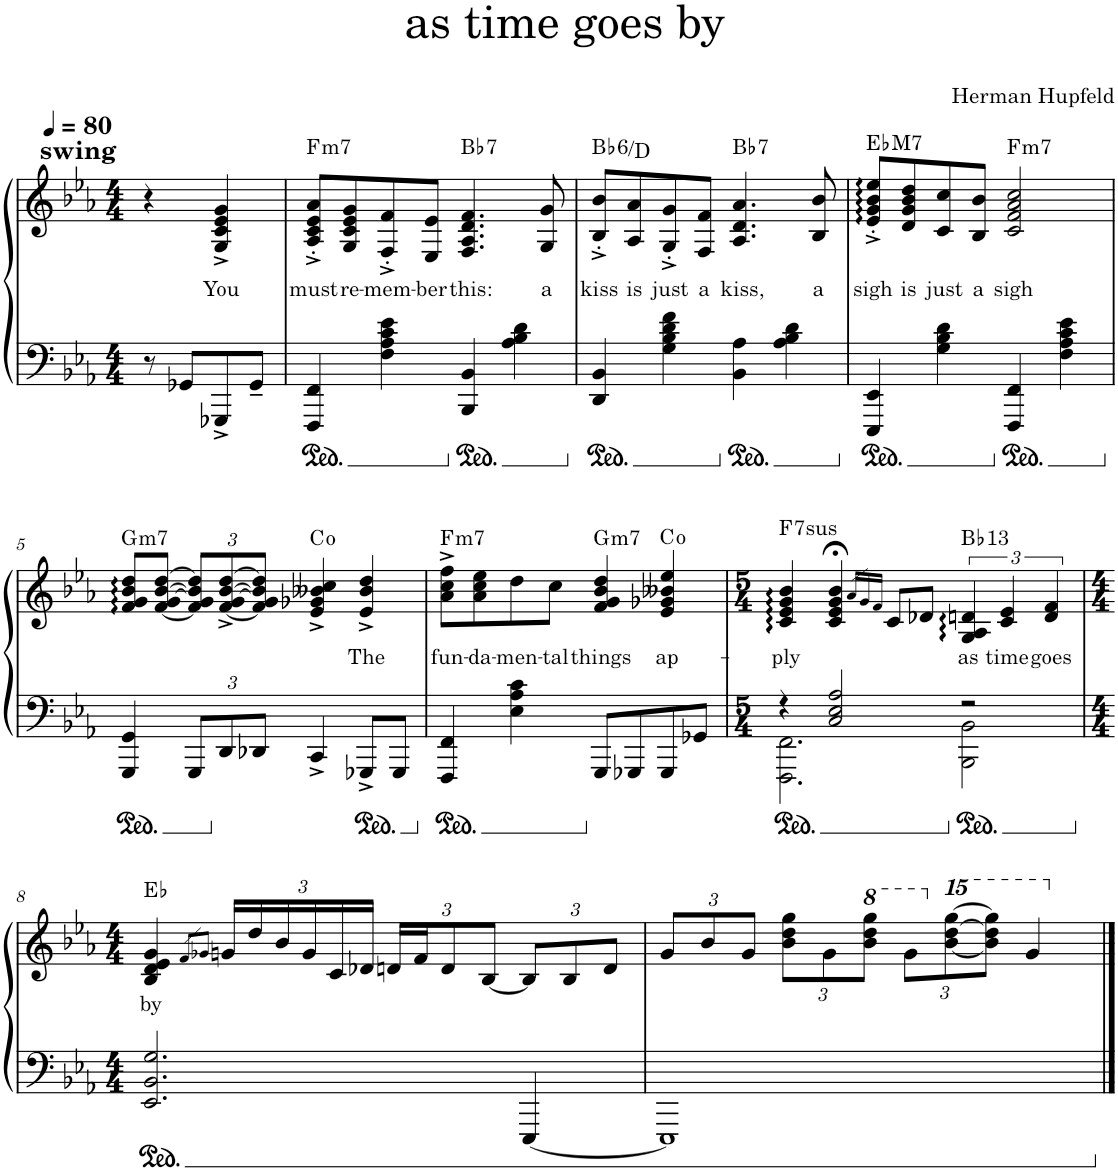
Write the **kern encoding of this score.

**kern	**kern	**text	**harte
*part1	*part1	*part1	*part1
*staff2	*staff1	*staff1	*
*I"Piano	*	*	*
*I'Pno.	*	*	*
*clefF4	*clefG2	*	*
*k[b-e-a-]	*k[b-e-a-]	*	*
*M4/4	*M4/4	*	*
*MM80	*MM80	*	*
=1	=1	=1	=1
!	!LO:TX:a:B:t=swing	!	!
8r	4r	.	.
8GG-X/L	.	.	.
!	!	!LO:LY:b	!
8GGG-X^/	4G/^ 4c/^ 4e-/^ 4g/^	You	.
8GG-~/J	.	.	.
=2	=2	=2	=2
!	!	!LO:LY:b	!LO:H:kt=m7
4FFF/ 4FF/	8A-/^' 8c/^' 8e-/^' 8a-/^'L	must	F:min7
!	!	!LO:LY:b	!
.	8G/ 8c/ 8e-/ 8g/	re-	.
!	!	!LO:LY:b	!
4F\ 4A-\ 4c\ 4e-\	8F/^' 8f/^'	-mem-	.
!	!	!LO:LY:b	!
.	8E-/ 8e-/J	-ber	.
!	!	!LO:LY:b	!LO:H:kt=7
4BBB-/ 4BB-/	4.F/ 4.A-/ 4.d/ 4.f/	this:	Bb:7
4A-\ 4B-\ 4d\	.	.	.
!	!	!LO:LY:b	!
.	8G/ 8g/	a	.
=3	=3	=3	=3
!	!	!LO:LY:b	!LO:H:kt=6
4DD/ 4BB-/	8B-/^' 8b-/^'L	kiss	Bb:maj6/3
!	!	!LO:LY:b	!
.	8A-/ 8a-/	is	.
!	!	!LO:LY:b	!
4G\ 4B-\ 4d\ 4f\	8G/^' 8g/^'	just	.
!	!	!LO:LY:b	!
.	8F/ 8f/J	a	.
!	!	!LO:LY:b	!LO:H:kt=7
4BB-\ 4A-\	4.A-/ 4.d/ 4.a-/	kiss,	Bb:7
4A-\ 4B-\ 4d\	.	.	.
!	!	!LO:LY:b	!
.	8B-/ 8b-/	a	.
=4	=4	=4	=4
!	!	!LO:LY:b	!LO:H:kt=M7
4EEE-/ 4EE-/	8e-/::^' 8g/::^' 8b-/::^' 8ee-/::^'L	sigh	Eb:maj7
!	!	!LO:LY:b	!
.	8d/ 8g/ 8b-/ 8dd/	is	.
!	!	!LO:LY:b	!
4G\ 4B-\ 4d\	8c/ 8cc/	just	.
!	!	!LO:LY:b	!
.	8B-/ 8b-/J	a	.
!	!	!LO:LY:b	!LO:H:kt=m7
4FFF/ 4FF/	2c/ 2f/ 2a-/ 2cc/	sigh	F:min7
4F\ 4A-\ 4c\ 4e-\	.	.	.
!!LO:LB:g=z
=5	=5	=5	=5
!	!	!	!LO:H:kt=m7
4GGG/ 4GG/	8f/:: 8g/:: 8b-/:: 8dd/::L	.	G:min7
.	[8f/ [8g/ [8b-/ [8dd/J	.	.
*Xbrackettup	*	*	*
12GGG/L	4f/] 4g/] 4b-/] 4dd/]	.	.
12DD/	.	.	.
12DD-X/J	.	.	.
4CC^/	4e-/^ 4g-X/^ 4b--X/^ 4cc/^	.	C:dim
!	!	!LO:LY:b	!
8GGG-X^/L	4e-/^ 4b--/^ 4dd/^	The	.
8GGG-/J	.	.	.
=6	=6	=6	=6
!	!	!LO:LY:b	!LO:H:kt=m7
4FFF/ 4FF/	8a-\^ 8cc\^ 8ff\^L	fun-	F:min7
!	!	!LO:LY:b	!
.	8a-\ 8cc\ 8ee-\	-da-	.
!	!	!LO:LY:b	!
4E-\ 4A-\ 4c\	8dd\	-men-	.
!	!	!LO:LY:b	!
.	8cc\J	-tal	.
!	!	!LO:LY:b	!LO:H:kt=m7
8GGG/L	4f/ 4g/ 4b-/ 4dd/	things	G:min7
8GGG-X/	.	.	.
!	!	!LO:LY:b	!
8GGG-/	4e-/ 4g-X/ 4b--X/ 4ee-/	ap-	C:dim
8GG-X/J	.	.	.
=7	=7	=7	=7
*M5/4	*M5/4	*	*
*^	*	*	*
!	!	!	!LO:LY:b	!LO:H:kt=7sus
4r	2.FFF\ 2.FF\	4c/:: 4e-/:: 4g/:: 4b-/::	-ply	F:sus4(7)
2C/ 2E-/ 2A-/	.	4c/;< 4e-/;< 4g/;< 4b-/;<	.	.
.	.	16qa-/LL	.	.
.	.	16qg/	.	.
.	.	16qf/JJ	.	.
.	.	8c/L	.	.
.	.	8d-X/J	.	.
!	!	!	!LO:LY:b	!LO:H:kt=13
2r	2BBB-\ 2BB-\	6G/:: 6A-/:: 6dn/::	as	Bb:9(11,13)
!	!	!	!LO:LY:b	!
.	.	6c/ 6e-/	time	.
!	!	!	!LO:LY:b	!
.	.	6d/ 6f/	goes	.
*v	*v	*	*	*
!!LO:LB:g=z
=8	=8	=8	=8
*M4/4	*M4/4	*	*
!	!	!LO:LY:b	!
2.EE-/ 2.BB-/ 2.G/	4B-/ 4d/ 4e-/ 4g/	by	Eb:maj
.	8qf/L	.	.
.	8qg-X/J	.	.
*	*Xbrackettup	*	*
.	24gn/LL	.	.
.	24dd/	.	.
.	24b-/	.	.
.	24g/	.	.
.	24c/	.	.
.	24d-X/JJ	.	.
.	24dn/LL	.	.
.	24f/J	.	.
.	12d/	.	.
.	[12B-/J	.	.
[4EEE-/	12B-/L]	.	.
.	12B-/	.	.
.	12d/J	.	.
=9	=9	=9	=9
1EEE-]	12g/L	.	.
.	12b-/	.	.
.	12g/J	.	.
.	12b-\ 12dd\ 12gg\L	.	.
.	12g\	.	.
*	*8va	*	*
.	12bb-\ 12ddd\ 12ggg\J	.	.
.	12gg\L	.	.
*	*X8va	*	*
*	*15ma	*	*
.	[12bbb-\ [12dddd\ [12gggg\	.	.
.	12bbb-\] 12dddd\] 12gggg\]J	.	.
.	4ggg/	.	.
*	*X15ma	*	*
==	==	==	==
*-	*-	*-	*-
